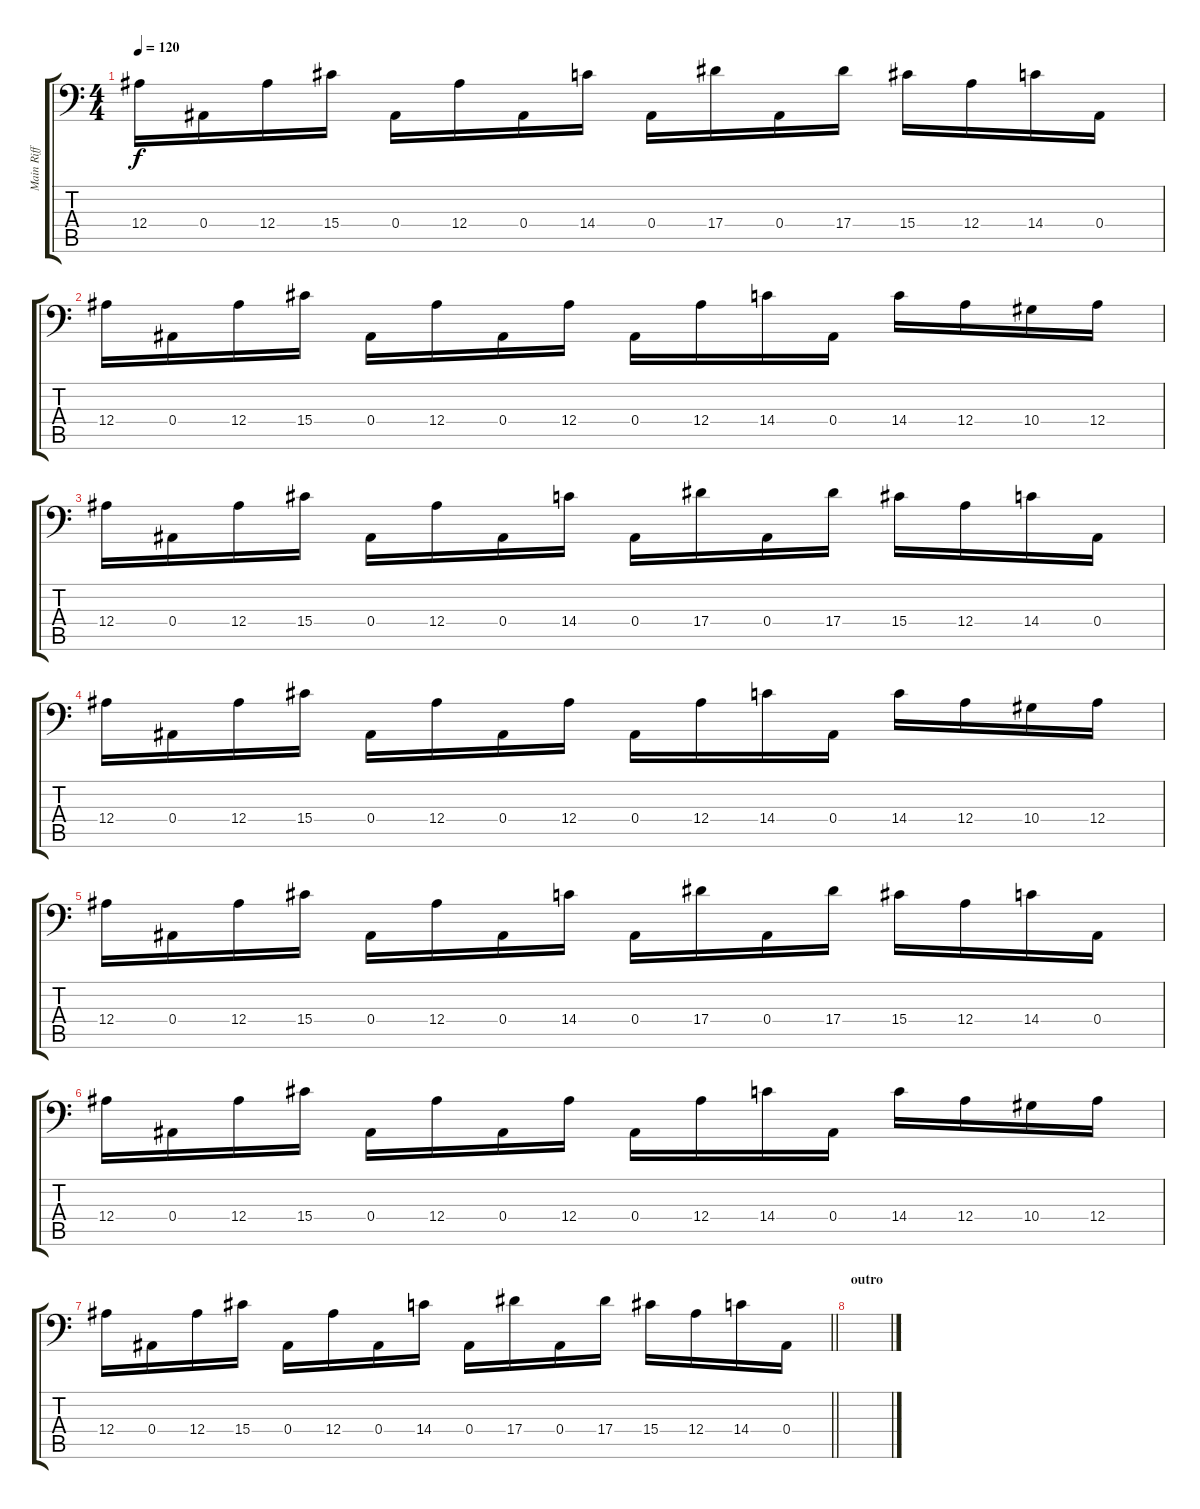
\track ("Main Riff 1" "Main Riff ") {instrument frenchhorn}
\staff {score tabs}
\tuning (C4 G3 Eb3 Bb2 F2 Bb1) {hide}
\ts (4 4)
\tempo 120
\clef f4
\ks c
12.4.16{dy f} 0.4.16 12.4.16 15.4.16 0.4.16 12.4.16 0.4.16 14.4.16 0.4.16 17.4.16 0.4.16 17.4.16 15.4.16 12.4.16 14.4.16 0.4.16 |
12.4.16 0.4.16 12.4.16 15.4.16 0.4.16 12.4.16 0.4.16 12.4.16 0.4.16 12.4.16 14.4.16 0.4.16 14.4.16 12.4.16 10.4.16 12.4.16 |
12.4.16 0.4.16 12.4.16 15.4.16 0.4.16 12.4.16 0.4.16 14.4.16 0.4.16 17.4.16 0.4.16 17.4.16 15.4.16 12.4.16 14.4.16 0.4.16 |
12.4.16 0.4.16 12.4.16 15.4.16 0.4.16 12.4.16 0.4.16 12.4.16 0.4.16 12.4.16 14.4.16 0.4.16 14.4.16 12.4.16 10.4.16 12.4.16 |
12.4.16 0.4.16 12.4.16 15.4.16 0.4.16 12.4.16 0.4.16 14.4.16 0.4.16 17.4.16 0.4.16 17.4.16 15.4.16 12.4.16 14.4.16 0.4.16 |
12.4.16 0.4.16 12.4.16 15.4.16 0.4.16 12.4.16 0.4.16 12.4.16 0.4.16 12.4.16 14.4.16 0.4.16 14.4.16 12.4.16 10.4.16 12.4.16 |
\barLineRight lightlight
12.4.16 0.4.16 12.4.16 15.4.16 0.4.16 12.4.16 0.4.16 14.4.16 0.4.16 17.4.16 0.4.16 17.4.16 15.4.16 12.4.16 14.4.16 0.4.16 |
\section ("" "outro")
